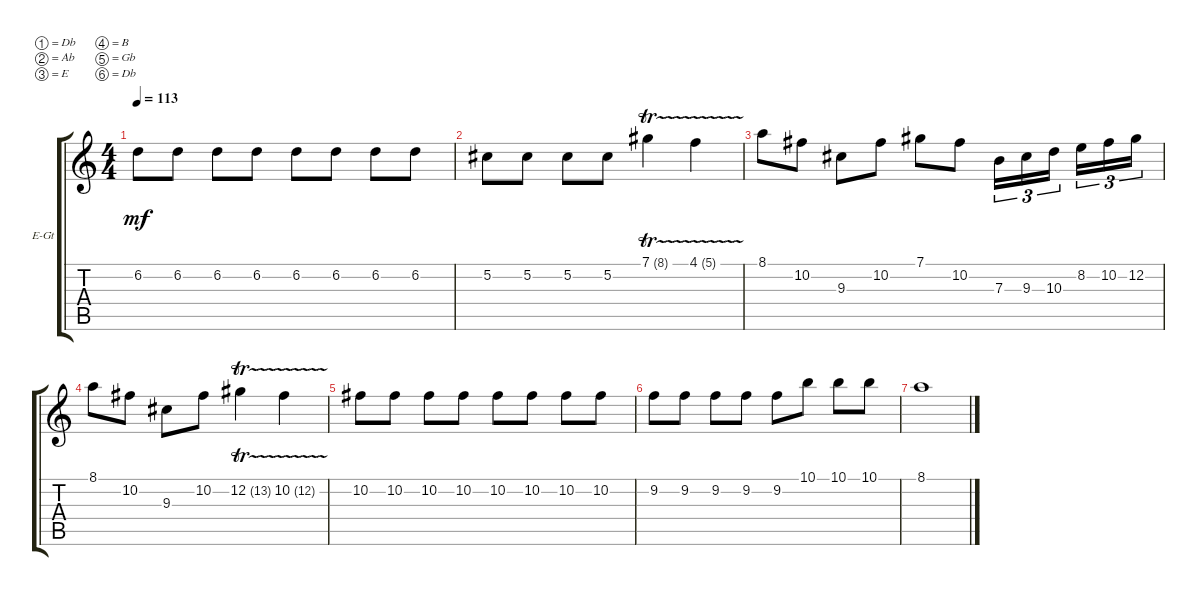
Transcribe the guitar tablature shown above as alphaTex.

\bracketExtendMode groupsimilarinstruments
\firstSystemTrackNameOrientation horizontal
\otherSystemsTrackNameOrientation horizontal
\track ("Solo Guitar Adv." "E-Gt") {instrument distortionguitar}
\staff {score tabs}
\tuning (Db4 Ab3 E3 B2 Gb2 Db2)
\ts (4 4)
\tempo 113
\clef g2
\ks c
6.2.8{dy mf} 6.2.8 6.2.8 6.2.8 6.2.8 6.2.8 6.2.8 6.2.8 |
5.2.8 5.2.8 5.2.8 5.2.8 7.1{tr (8 16)}.4 4.1{tr (5 16)}.4 |
8.1.8 10.2.8 9.3.8 10.2.8 7.1.8 10.2.8 7.3.16{tu (3 2)} 9.3.16{tu (3 2)} 10.3.16{tu (3 2)} 8.2.16{tu (3 2)} 10.2.16{tu (3 2)} 12.2.16{tu (3 2)} |
8.1.8 10.2.8 9.3.8 10.2.8 12.2{tr (13 16)}.4 10.2{tr (12 16)}.4 |
10.2.8 10.2.8 10.2.8 10.2.8 10.2.8 10.2.8 10.2.8 10.2.8 |
9.2.8 9.2.8 9.2.8 9.2.8 9.2.8 10.1.8 10.1.8 10.1.8 |
8.1.1
